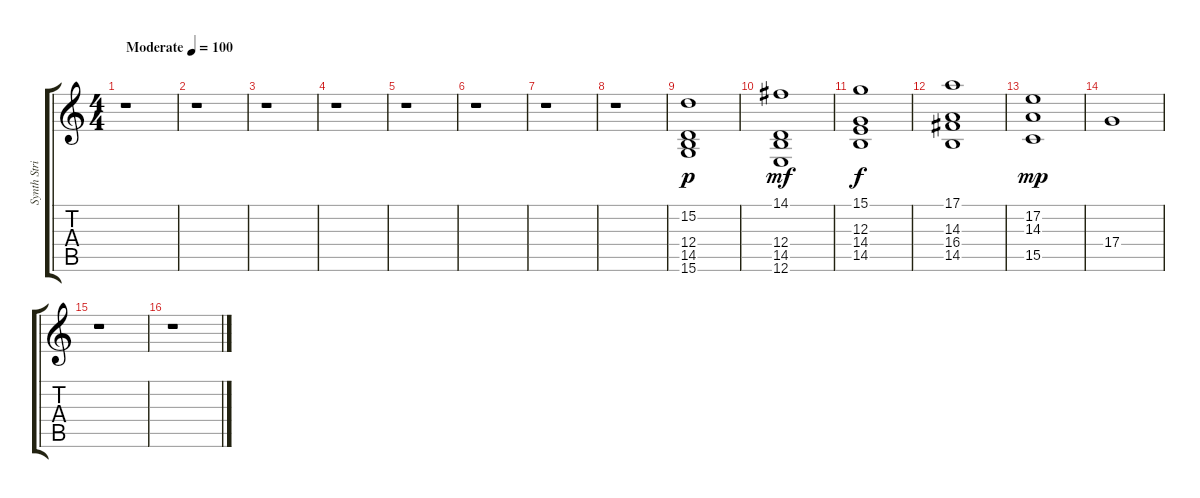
\track ("Synth Strings" "Synth Stri") {instrument pad7halo}
\staff {score tabs}
\tuning (E4 B3 G3 D3 A2 E2) {hide}
\ts (4 4)
\tempo (100 "Moderate")
\clef g2
\ks c
r.1{dy p instrument pad7halo} |
r.1 |
r.1 |
r.1 |
r.1 |
r.1 |
r.1 |
r.1 |
(15.2 12.4 14.5 15.6).1 |
(14.1 12.4 14.5 12.6).1{dy mf} |
(15.1 12.3 14.4 14.5).1{dy f} |
(17.1 14.3 16.4 14.5).1 |
(17.2 14.3 15.5).1{dy mp} |
17.4.1 |
r.1 |
r.1
